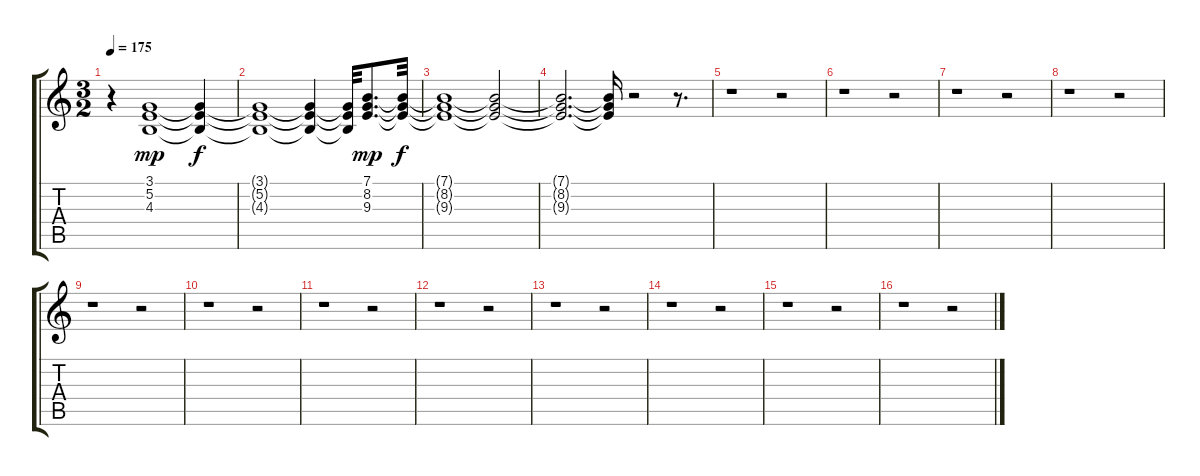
\track "" {instrument choiraahs}
\staff {score tabs}
\tuning (E4 B3 G3 D3 A2 E2) {hide}
\ts (3 2)
\tempo 175
\clef g2
\ks c
r.4{dy f} (3.1 5.2 4.3).1{dy mp} (3.1{t} 5.2{t} 4.3{t}).4{dy f} |
(3.1{t} 5.2{t} 4.3{t}).1 (3.1{t} 5.2{t} 4.3{t}).4 (3.1{t} 5.2{t} 4.3{t}).32 (7.1 8.2 9.3).8{d dy mp} (7.1{t} 8.2{t} 9.3{t}).32{dy f} |
(7.1{t} 8.2{t} 9.3{t}).1 (7.1{t} 8.2{t} 9.3{t}).2 |
(7.1{t} 8.2{t} 9.3{t}).2{d} (7.1{t} 8.2{t} 9.3{t}).16 r.2 r.8{d} |
r.1 r.2 |
r.1 r.2 |
r.1 r.2 |
r.1 r.2 |
r.1 r.2 |
r.1 r.2 |
r.1 r.2 |
r.1 r.2 |
r.1 r.2 |
r.1 r.2 |
r.1 r.2 |
r.1 r.2
